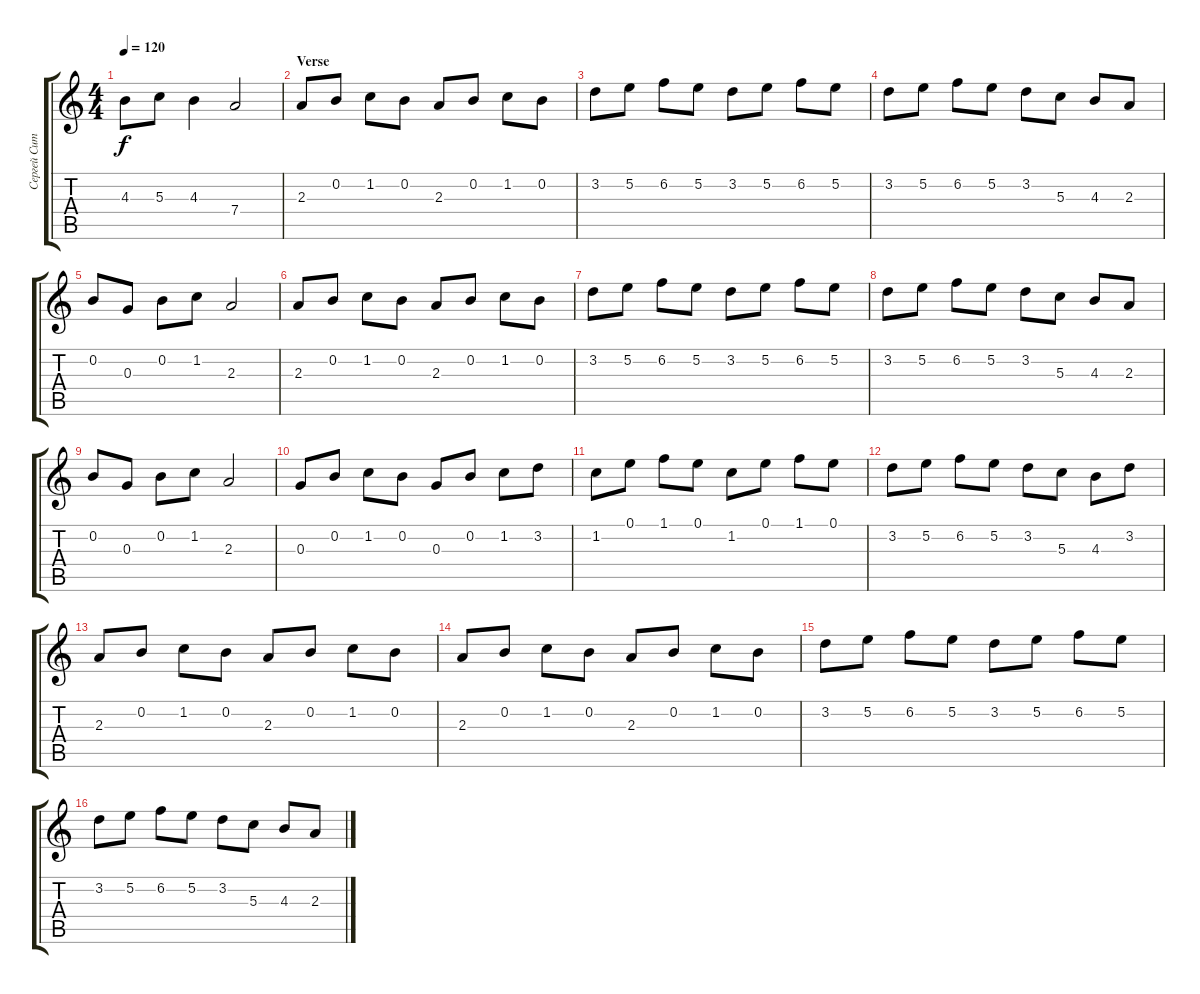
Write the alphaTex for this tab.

\track ("Сергей Ситников" "Сергей Сит") {instrument acousticguitarsteel}
\staff {score tabs}
\tuning (E4 B3 G3 D3 A2 E2) {hide}
\ts (4 4)
\tempo 120
\clef g2
\ks c
4.3.8{dy f} 5.3.8 4.3.4 7.4.2 |
\section ("" "Verse")
2.3.8 0.2.8 1.2.8 0.2.8 2.3.8 0.2.8 1.2.8 0.2.8 |
3.2.8 5.2.8 6.2.8 5.2.8 3.2.8 5.2.8 6.2.8 5.2.8 |
3.2.8 5.2.8 6.2.8 5.2.8 3.2.8 5.3.8 4.3.8 2.3.8 |
0.2.8 0.3.8 0.2.8 1.2.8 2.3.2 |
2.3.8 0.2.8 1.2.8 0.2.8 2.3.8 0.2.8 1.2.8 0.2.8 |
3.2.8 5.2.8 6.2.8 5.2.8 3.2.8 5.2.8 6.2.8 5.2.8 |
3.2.8 5.2.8 6.2.8 5.2.8 3.2.8 5.3.8 4.3.8 2.3.8 |
0.2.8 0.3.8 0.2.8 1.2.8 2.3.2 |
0.3.8 0.2.8 1.2.8 0.2.8 0.3.8 0.2.8 1.2.8 3.2.8 |
1.2.8 0.1.8 1.1.8 0.1.8 1.2.8 0.1.8 1.1.8 0.1.8 |
3.2.8 5.2.8 6.2.8 5.2.8 3.2.8 5.3.8 4.3.8 3.2.8 |
2.3.8 0.2.8 1.2.8 0.2.8 2.3.8 0.2.8 1.2.8 0.2.8 |
2.3.8 0.2.8 1.2.8 0.2.8 2.3.8 0.2.8 1.2.8 0.2.8 |
3.2.8 5.2.8 6.2.8 5.2.8 3.2.8 5.2.8 6.2.8 5.2.8 |
3.2.8 5.2.8 6.2.8 5.2.8 3.2.8 5.3.8 4.3.8 2.3.8
